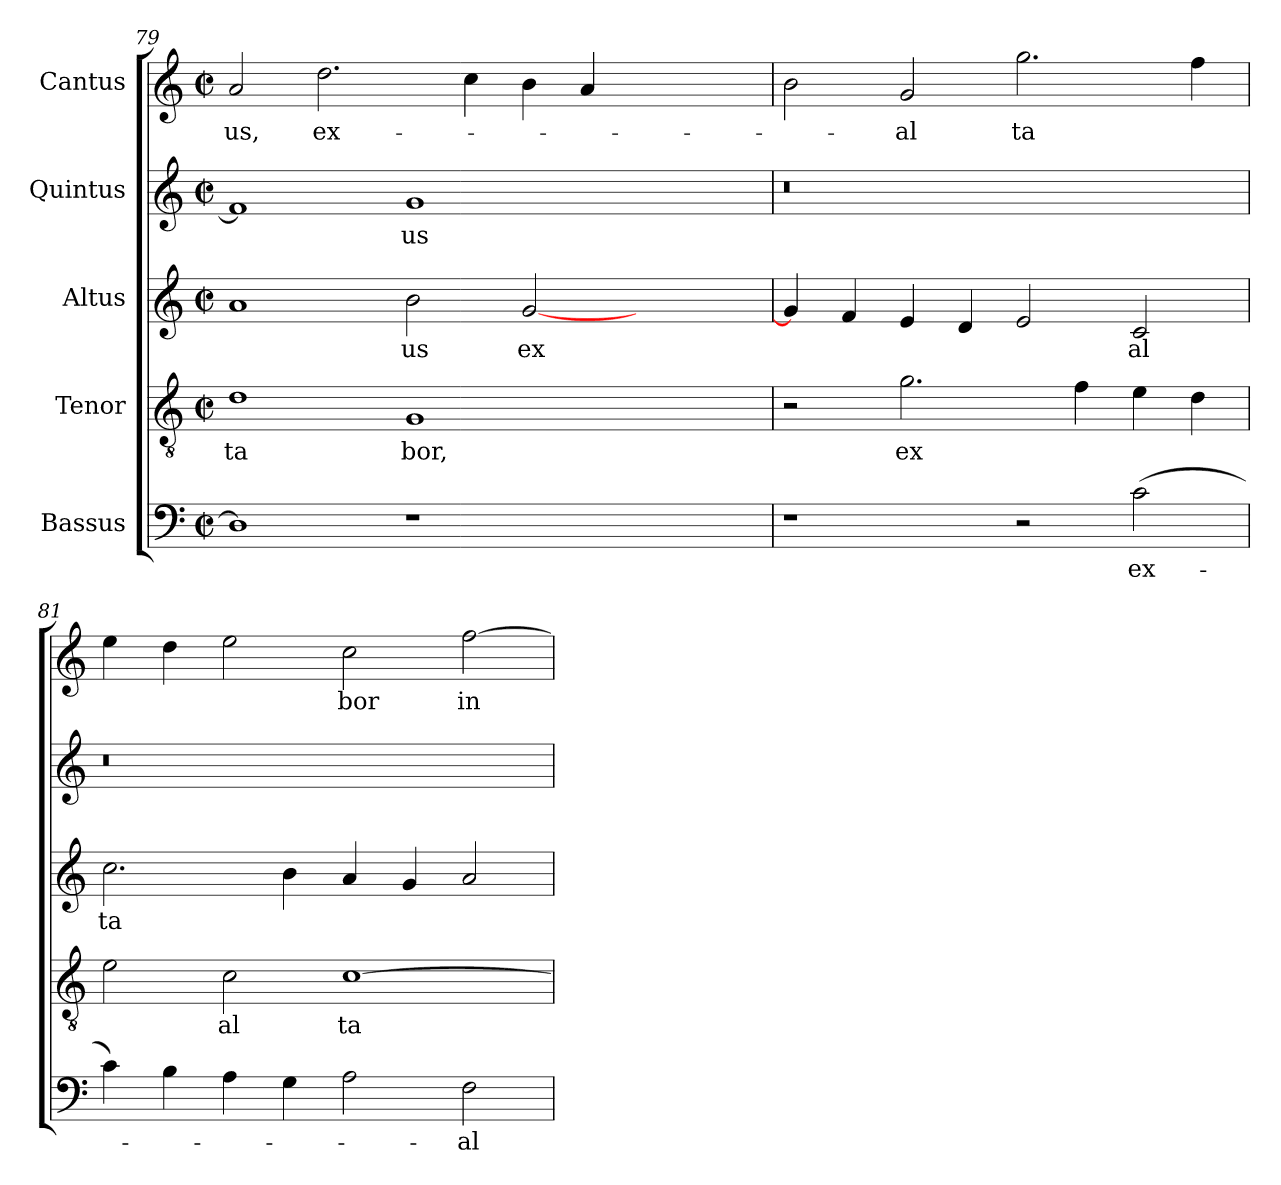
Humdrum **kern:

**kern	**text	**kern	**text	**kern	**text	**kern	**text	**kern	**text
*part5	*part5	*part4	*part4	*part3	*part3	*part2	*part2	*part1	*part1
*staff5	*staff5	*staff4	*staff4	*staff3	*staff3	*staff2	*staff2	*staff1	*staff1
*I"Bassus	*	*I"Tenor	*	*I"Altus	*	*I"Quintus	*	*I"Cantus	*
*clefF4	*	*clefGv2	*	*clefG2	*	*clefG2	*	*clefG2	*
*M2/2	*	*M2/2	*	*M2/2	*	*M2/2	*	*M2/2	*
*met(c|)	*	*met(c|)	*	*met(c|)	*	*met(c|)	*	*met(c|)	*
=79	=79	=79	=79	=79	=79	=79	=79	=79	=79
!	!	!	!LO:LY:b:cj	!	!	!	!	!	!LO:LY:b:cj
1D]	.	1d	ta	1a	.	1f#]	.	2a/	-us,
!	!	!	!	!	!	!	!	!	!LO:LY:b:cj
.	.	.	.	.	.	.	.	2.dd\	ex-
!LO:N:vis=1	!	!	!LO:LY:b:cj	!	!LO:LY:b:cj	!	!LO:LY:b:cj	!	!
0r	.	1G	bor,	2b\	us	1g	us	.	.
.	.	.	.	.	.	.	.	4cc\	.
!	!	!	!	!	!LO:LY:b:cj	!	!	!	!
.	.	.	.	[>2g/	ex	.	.	4b\	.
.	.	.	.	.	.	.	.	4a/	.
.	.	1ryy	.	1ryy	.	1ryy	.	1ryy	.
!!LO:PB:g=z
=80	=80	=80	=80	=80	=80	=80	=80	=80	=80
1r	.	2r	.	4g/]	.	0r	.	2b\	.
.	.	.	.	4f/	.	.	.	.	.
!	!	!	!LO:LY:b:cj	!	!	!	!	!	!LO:LY:b:cj
.	.	2.g\	ex	4e/	.	.	.	2g/	-al
.	.	.	.	4d/	.	.	.	.	.
!	!	!	!	!	!	!	!	!	!LO:LY:b:cj
2r	.	.	.	2e/	.	.	.	2.gg\	ta
.	.	4f\	.	.	.	.	.	.	.
!	!LO:LY:b:cj	!	!	!	!LO:LY:b:cj	!	!	!	!
(>2c\	ex-	4e\	.	2c/	al	.	.	.	.
.	.	4d\	.	.	.	.	.	4ff\	.
=81	=81	=81	=81	=81	=81	=81	=81	=81	=81
!	!	!	!	!	!LO:LY:b:cj	!	!	!	!
4c\)	.	2e\	.	2.cc\	ta	0r	.	4ee\	.
4B\	.	.	.	.	.	.	.	4dd\	.
!	!	!	!LO:LY:b:cj	!	!	!	!	!	!
4A\	.	2c\	al	.	.	.	.	2ee\	.
4G\	.	.	.	4b\	.	.	.	.	.
!	!	!	!LO:LY:b:cj	!	!	!	!	!	!LO:LY:b:cj
2A\	.	[>1c	ta	4a/	.	.	.	2cc\	bor
.	.	.	.	4g/	.	.	.	.	.
!	!LO:LY:b:cj	!	!	!	!	!	!	!	!LO:LY:b:cj
2F\	-al-	.	.	2a/	.	.	.	[>2ff\	in
=	=	=	=	=	=	=	=	=	=
*-	*-	*-	*-	*-	*-	*-	*-	*-	*-
